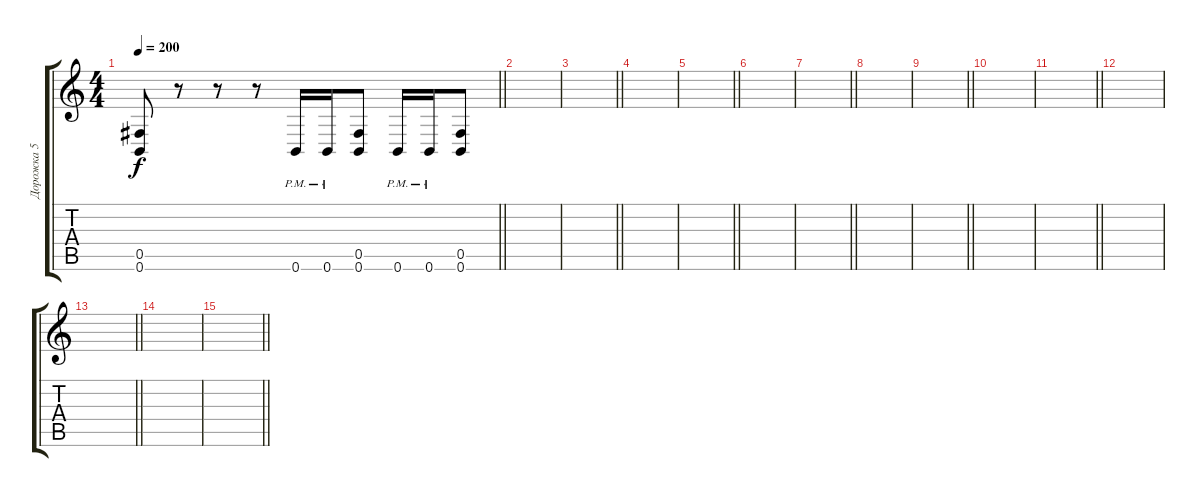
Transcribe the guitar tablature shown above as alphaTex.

\track ("Дорожка 5" "Дорожка 5") {instrument distortionguitar}
\staff {score tabs}
\tuning (Db4 Ab3 E3 B2 Gb2 B1) {hide}
\ts (4 4)
\tempo 200
\clef g2
\barLineRight lightlight
\ks c
(0.5 0.6).8{dy f} r.8 r.8 r.8 0.6{pm}.16 0.6{pm}.16 (0.5 0.6).8 0.6{pm}.16 0.6{pm}.16 (0.5 0.6).8 |
|
\barLineRight lightlight
|
|
\barLineRight lightlight
|
|
\barLineRight lightlight
|
|
\barLineRight lightlight
|
|
\barLineRight lightlight
|
|
\barLineRight lightlight
|
|
\barLineRight lightlight
